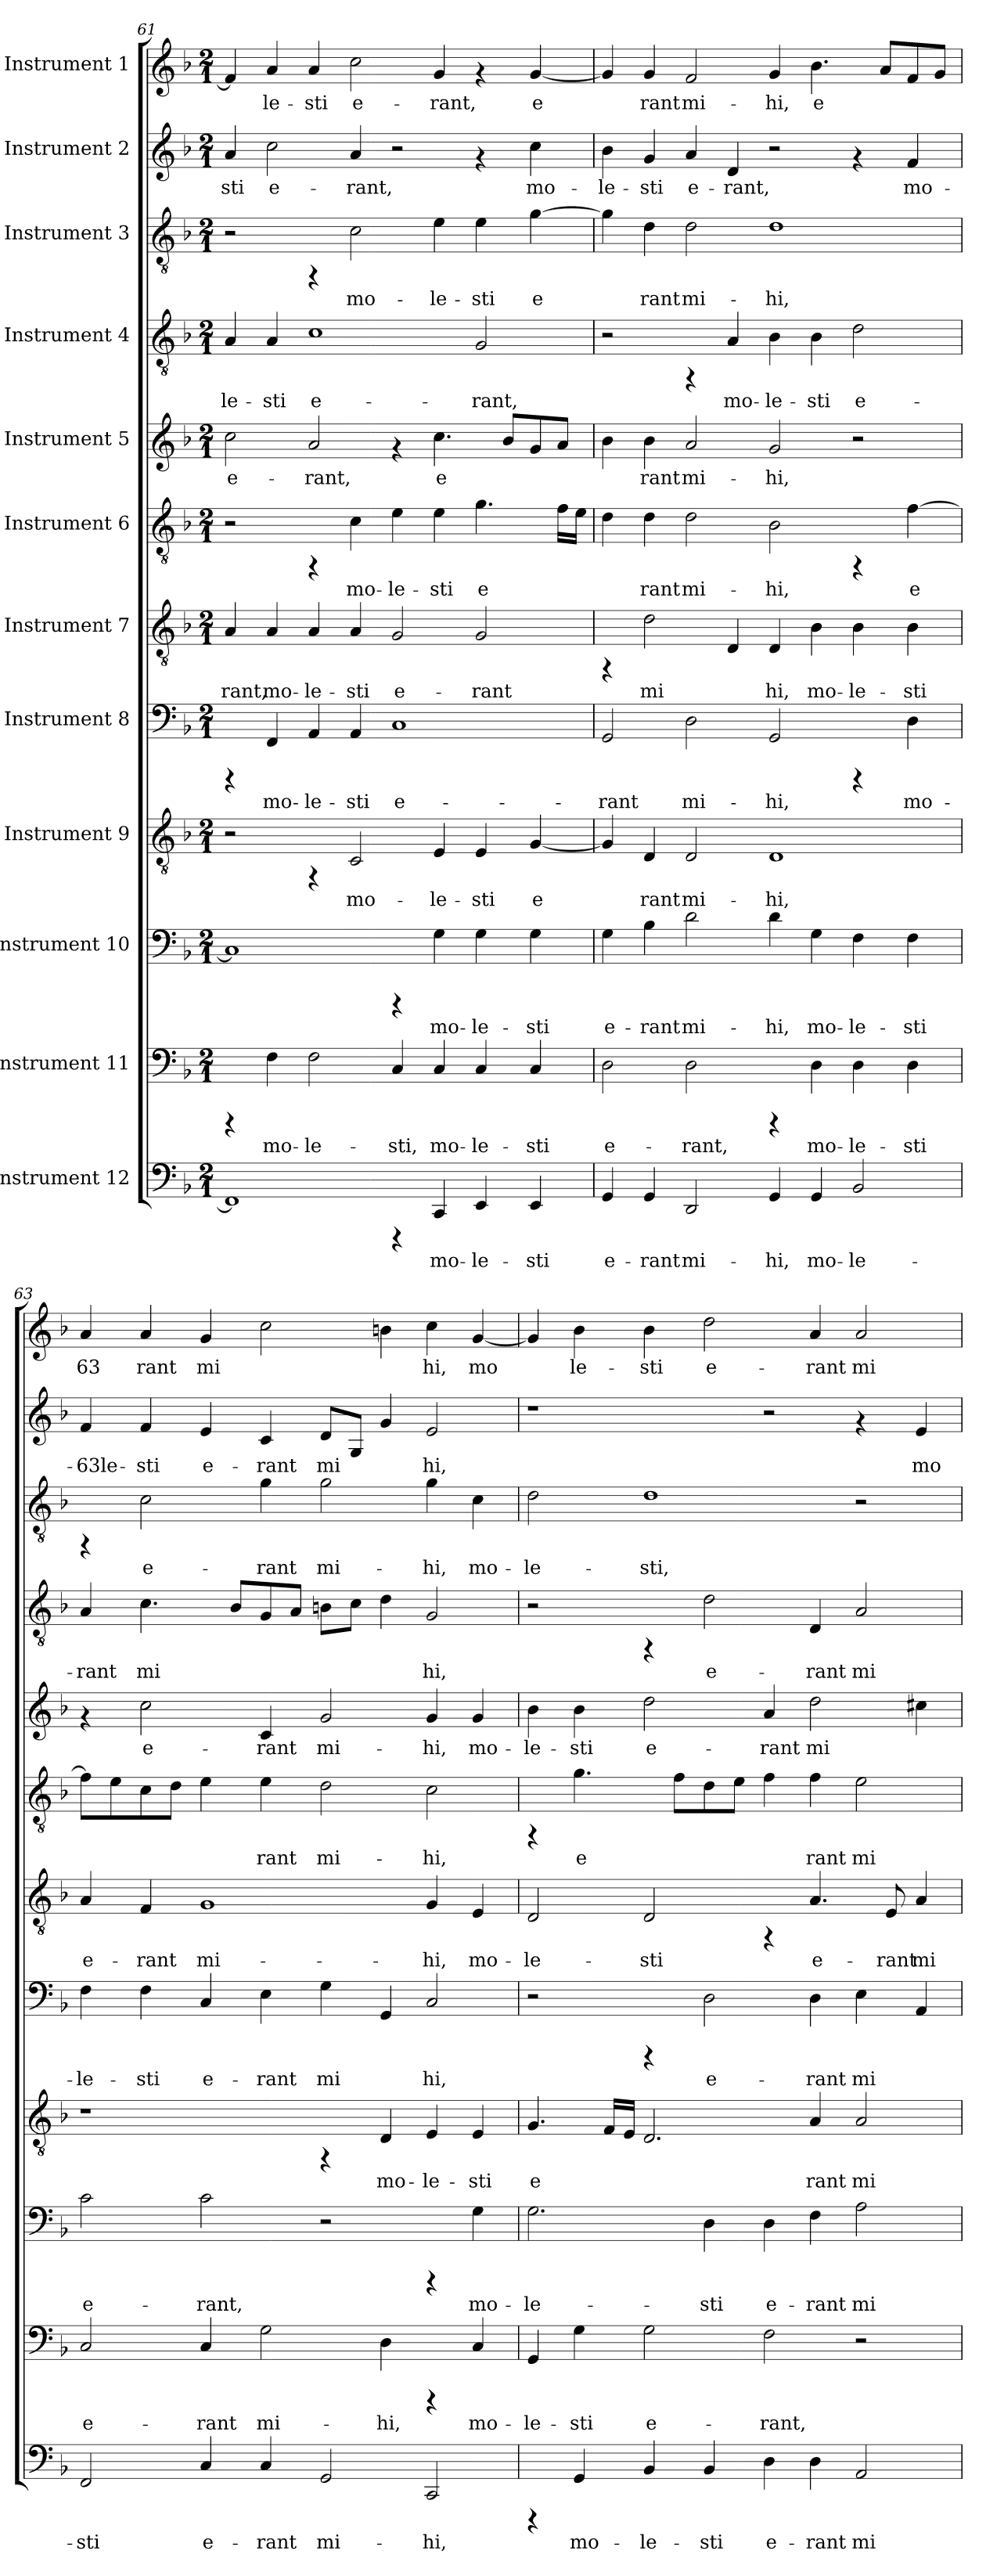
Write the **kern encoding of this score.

**kern	**text	**kern	**text	**kern	**text	**kern	**text	**kern	**text	**kern	**text	**kern	**text	**kern	**text	**kern	**text	**kern	**text	**kern	**text	**kern	**text
*part12	*part12	*part11	*part11	*part10	*part10	*part9	*part9	*part8	*part8	*part7	*part7	*part6	*part6	*part5	*part5	*part4	*part4	*part3	*part3	*part2	*part2	*part1	*part1
*staff12	*staff12	*staff11	*staff11	*staff10	*staff10	*staff9	*staff9	*staff8	*staff8	*staff7	*staff7	*staff6	*staff6	*staff5	*staff5	*staff4	*staff4	*staff3	*staff3	*staff2	*staff2	*staff1	*staff1
*I"Instrument 12	*	*I"Instrument 11	*	*I"Instrument 10	*	*I"Instrument 9	*	*I"Instrument 8	*	*I"Instrument 7	*	*I"Instrument 6	*	*I"Instrument 5	*	*I"Instrument 4	*	*I"Instrument 3	*	*I"Instrument 2	*	*I"Instrument 1	*
*clefF4	*	*clefF4	*	*clefF4	*	*clefGv2	*	*clefF4	*	*clefGv2	*	*clefGv2	*	*clefG2	*	*clefGv2	*	*clefGv2	*	*clefG2	*	*clefG2	*
*k[b-]	*	*k[b-]	*	*k[b-]	*	*k[b-]	*	*k[b-]	*	*k[b-]	*	*k[b-]	*	*k[b-]	*	*k[b-]	*	*k[b-]	*	*k[b-]	*	*k[b-]	*
*F:	*	*F:	*	*F:	*	*F:	*	*F:	*	*F:	*	*F:	*	*F:	*	*F:	*	*F:	*	*F:	*	*F:	*
*M2/1	*	*M2/1	*	*M2/1	*	*M2/1	*	*M2/1	*	*M2/1	*	*M2/1	*	*M2/1	*	*M2/1	*	*M2/1	*	*M2/1	*	*M2/1	*
=61	=61	=61	=61	=61	=61	=61	=61	=61	=61	=61	=61	=61	=61	=61	=61	=61	=61	=61	=61	=61	=61	=61	=61
!	!LO:LY:b:cj	!	!	!	!LO:LY:b:cj	!	!	!	!	!	!LO:LY:b:cj	!	!	!	!LO:LY:b:cj	!	!LO:LY:b:cj	!	!	!	!LO:LY:b:cj	!	!LO:LY:b:cj
1FF]	.	4rCCC	.	1C]	.	2r	.	4rCCC	.	4A/	-rant,	2r	.	2cc\	e-	4A/	-le-	2r	.	4a/	-sti	4f/]	--
!	!	!	!LO:LY:b:cj	!	!	!	!	!	!LO:LY:b:cj	!	!LO:LY:b:cj	!	!	!	!	!	!LO:LY:b:cj	!	!	!	!LO:LY:b:cj	!	!LO:LY:b:cj
.	.	4F\	mo-	.	.	.	.	4FF/	mo-	4A/	mo-	.	.	.	.	4A/	-sti	.	.	2cc\	e-	4a/	-le-
!	!	!	!LO:LY:b:cj	!	!	!	!	!	!LO:LY:b:cj	!	!LO:LY:b:cj	!	!	!	!LO:LY:b:cj	!	!LO:LY:b:cj	!	!	!	!	!	!LO:LY:b:cj
.	.	2F\	-le-	.	.	4rFF	.	4AA/	-le-	4A/	-le-	4rFF	.	2a/	-rant,	1c	e-	4rFF	.	.	.	4a/	-sti
!	!	!	!	!	!	!	!LO:LY:b:cj	!	!LO:LY:b:cj	!	!LO:LY:b:cj	!	!LO:LY:b:cj	!	!	!	!	!	!LO:LY:b:cj	!	!LO:LY:b:cj	!	!LO:LY:b:cj
.	.	.	.	.	.	2C/	mo-	4AA/	-sti	4A/	-sti	4c\	mo-	.	.	.	.	2c\	mo-	4a/	-rant,	2cc\	e-
!	!	!	!LO:LY:b:cj	!	!	!	!	!	!LO:LY:b:cj	!	!LO:LY:b:cj	!	!LO:LY:b:cj	!	!	!	!	!	!	!	!	!	!
4rCCC	.	4C/	-sti,	4rCCC	.	.	.	1C	e-	2G/	e-	4e\	-le-	4rf	.	.	.	.	.	2r	.	.	.
!	!LO:LY:b:cj	!	!LO:LY:b:cj	!	!LO:LY:b:cj	!	!LO:LY:b:cj	!	!	!	!	!	!LO:LY:b:cj	!	!LO:LY:b:cj	!	!	!	!LO:LY:b:cj	!	!	!	!LO:LY:b:cj
4CC/	mo-	4C/	mo-	4G\	mo-	4E/	-le-	.	.	.	.	4e\	-sti	4.cc\	e-	.	.	4e\	-le-	.	.	4g/	-rant,
!	!LO:LY:b:cj	!	!LO:LY:b:cj	!	!LO:LY:b:cj	!	!LO:LY:b:cj	!	!	!	!LO:LY:b:cj	!	!LO:LY:b:cj	!	!	!	!LO:LY:b:cj	!	!LO:LY:b:cj	!	!	!	!
4EE/	-le-	4C/	-le-	4G\	-le-	4E/	-sti	.	.	2G/	-rant	4.g\	e-	.	.	2G/	-rant,	4e\	-sti	4rf	.	4rf	.
!	!	!	!	!	!	!	!	!	!	!	!	!	!	!	!LO:LY:b:cj	!	!	!	!	!	!	!	!
.	.	.	.	.	.	.	.	.	.	.	.	.	.	8b-/L	--	.	.	.	.	.	.	.	.
!	!LO:LY:b:cj	!	!LO:LY:b:cj	!	!LO:LY:b:cj	!	!LO:LY:b:cj	!	!	!	!	!	!	!	!LO:LY:b:cj	!	!	!	!LO:LY:b:cj	!	!LO:LY:b:cj	!	!LO:LY:b:cj
4EE/	-sti	4C/	-sti	4G\	-sti	[<4G/	e-	.	.	.	.	.	.	8g/	--	.	.	[>4g\	e-	4cc\	mo-	[<4g/	e-
!	!	!	!	!	!	!	!	!	!	!	!	!	!LO:LY:b:cj	!	!LO:LY:b:cj	!	!	!	!	!	!	!	!
.	.	.	.	.	.	.	.	.	.	.	.	16f\L	--	8a/J	--	.	.	.	.	.	.	.	.
!	!	!	!	!	!	!	!	!	!	!	!	!	!LO:LY:b:cj	!	!	!	!	!	!	!	!	!	!
.	.	.	.	.	.	.	.	.	.	.	.	16e\J	--	.	.	.	.	.	.	.	.	.	.
=62	=62	=62	=62	=62	=62	=62	=62	=62	=62	=62	=62	=62	=62	=62	=62	=62	=62	=62	=62	=62	=62	=62	=62
!	!LO:LY:b:cj	!	!LO:LY:b:cj	!	!LO:LY:b:cj	!	!LO:LY:b:cj	!	!LO:LY:b:cj	!	!	!	!LO:LY:b:cj	!	!LO:LY:b:cj	!	!	!	!LO:LY:b:cj	!	!LO:LY:b:cj	!	!LO:LY:b:cj
4GG/	e-	2D\	e-	4G\	e-	4G/]	--	2GG/	-rant	4rFF	.	4d\	--	4b-\	--	2r	.	4g\]	--	4b-\	-le-	4g/]	--
!	!LO:LY:b:cj	!	!	!	!LO:LY:b:cj	!	!LO:LY:b:cj	!	!	!	!LO:LY:b:cj	!	!LO:LY:b:cj	!	!LO:LY:b:cj	!	!	!	!LO:LY:b:cj	!	!LO:LY:b:cj	!	!LO:LY:b:cj
4GG/	-rant	.	.	4B-\	-rant	4D/	-rant	.	.	2d\	mi-	4d\	-rant	4b-\	-rant	.	.	4d\	-rant	4g/	-sti	4g/	-rant
!	!LO:LY:b:cj	!	!LO:LY:b:cj	!	!LO:LY:b:cj	!	!LO:LY:b:cj	!	!LO:LY:b:cj	!	!	!	!LO:LY:b:cj	!	!LO:LY:b:cj	!	!	!	!LO:LY:b:cj	!	!LO:LY:b:cj	!	!LO:LY:b:cj
2DD/	mi-	2D\	-rant,	2d\	mi-	2D/	mi-	2D\	mi-	.	.	2d\	mi-	2a/	mi-	4rFF	.	2d\	mi-	4a/	e-	2f/	mi-
!	!	!	!	!	!	!	!	!	!	!	!LO:LY:b:cj	!	!	!	!	!	!LO:LY:b:cj	!	!	!	!LO:LY:b:cj	!	!
.	.	.	.	.	.	.	.	.	.	4D/	--	.	.	.	.	4A/	mo-	.	.	4d/	-rant,	.	.
!	!LO:LY:b:cj	!	!	!	!LO:LY:b:cj	!	!LO:LY:b:cj	!	!LO:LY:b:cj	!	!LO:LY:b:cj	!	!LO:LY:b:cj	!	!LO:LY:b:cj	!	!LO:LY:b:cj	!	!LO:LY:b:cj	!	!	!	!LO:LY:b:cj
4GG/	-hi,	4rCCC	.	4d\	-hi,	1D	-hi,	2GG/	-hi,	4D/	-hi,	2B-\	-hi,	2g/	-hi,	4B-\	-le-	1d	-hi,	2r	.	4g/	-hi,
!	!LO:LY:b:cj	!	!LO:LY:b:cj	!	!LO:LY:b:cj	!	!	!	!	!	!LO:LY:b:cj	!	!	!	!	!	!LO:LY:b:cj	!	!	!	!	!	!LO:LY:b:cj
4GG/	mo-	4D\	mo-	4G\	mo-	.	.	.	.	4B-\	mo-	.	.	.	.	4B-\	-sti	.	.	.	.	4.b-\	e-
!	!LO:LY:b:cj	!	!LO:LY:b:cj	!	!LO:LY:b:cj	!	!	!	!	!	!LO:LY:b:cj	!	!	!	!	!	!LO:LY:b:cj	!	!	!	!	!	!
2BB-/	-le-	4D\	-le-	4F\	-le-	.	.	4rCCC	.	4B-\	-le-	4rFF	.	2r	.	2d\	e-	.	.	4rf	.	.	.
!	!	!	!	!	!	!	!	!	!	!	!	!	!	!	!	!	!	!	!	!	!	!	!LO:LY:b:cj
.	.	.	.	.	.	.	.	.	.	.	.	.	.	.	.	.	.	.	.	.	.	8a/L	--
!	!	!	!LO:LY:b:cj	!	!LO:LY:b:cj	!	!	!	!LO:LY:b:cj	!	!LO:LY:b:cj	!	!LO:LY:b:cj	!	!	!	!	!	!	!	!LO:LY:b:cj	!	!LO:LY:b:cj
.	.	4D\	-sti	4F\	-sti	.	.	4D\	mo-	4B-\	-sti	[>4f\	e-	.	.	.	.	.	.	4f/	mo-	8f/	--
!	!	!	!	!	!	!	!	!	!	!	!	!	!	!	!	!	!	!	!	!	!	!	!LO:LY:b:cj
.	.	.	.	.	.	.	.	.	.	.	.	.	.	.	.	.	.	.	.	.	.	8g/J	--
!!LO:PB:g=z
=63	=63	=63	=63	=63	=63	=63	=63	=63	=63	=63	=63	=63	=63	=63	=63	=63	=63	=63	=63	=63	=63	=63	=63
!	!LO:LY:b:cj	!	!LO:LY:b:cj	!	!LO:LY:b:cj	!	!	!	!LO:LY:b:cj	!	!LO:LY:b:cj	!	!LO:LY:b:cj	!	!	!	!LO:LY:b:cj	!	!	!	!LO:LY:b:cj	!	!LO:LY:b:cj
2FF/	-sti	2C/	e-	2c\	e-	1r	.	4F\	-le-	4A/	e-	8f\L]	--	4rf	.	4A/	-rant	4rFF	.	4f/	-63le-	4a/	-63
!	!	!	!	!	!	!	!	!	!	!	!	!	!LO:LY:b:cj	!	!	!	!	!	!	!	!	!	!
.	.	.	.	.	.	.	.	.	.	.	.	8e\	--	.	.	.	.	.	.	.	.	.	.
!	!	!	!	!	!	!	!	!	!LO:LY:b:cj	!	!LO:LY:b:cj	!	!LO:LY:b:cj	!	!LO:LY:b:cj	!	!LO:LY:b:cj	!	!LO:LY:b:cj	!	!LO:LY:b:cj	!	!LO:LY:b:cj
.	.	.	.	.	.	.	.	4F\	-sti	4F/	-rant	8c\	--	2cc\	e-	4.c\	mi-	2c\	e-	4f/	-sti	4a/	rant
!	!	!	!	!	!	!	!	!	!	!	!	!	!LO:LY:b:cj	!	!	!	!	!	!	!	!	!	!
.	.	.	.	.	.	.	.	.	.	.	.	8d\J	--	.	.	.	.	.	.	.	.	.	.
!	!LO:LY:b:cj	!	!LO:LY:b:cj	!	!LO:LY:b:cj	!	!	!	!LO:LY:b:cj	!	!LO:LY:b:cj	!	!LO:LY:b:cj	!	!	!	!	!	!	!	!LO:LY:b:cj	!	!LO:LY:b:cj
4C/	e-	4C/	-rant	2c\	-rant,	.	.	4C/	e-	1G	mi-	4e\	--	.	.	.	.	.	.	4e/	e-	4g/	mi-
!	!	!	!	!	!	!	!	!	!	!	!	!	!	!	!	!	!LO:LY:b:cj	!	!	!	!	!	!
.	.	.	.	.	.	.	.	.	.	.	.	.	.	.	.	8B-/L	--	.	.	.	.	.	.
!	!LO:LY:b:cj	!	!LO:LY:b:cj	!	!	!	!	!	!LO:LY:b:cj	!	!	!	!LO:LY:b:cj	!	!LO:LY:b:cj	!	!LO:LY:b:cj	!	!LO:LY:b:cj	!	!LO:LY:b:cj	!	!LO:LY:b:cj
4C/	-rant	2G\	mi-	.	.	.	.	4E\	-rant	.	.	4e\	-rant	4c/	-rant	8G/	--	4g\	-rant	4c/	-rant	2cc\	--
!	!	!	!	!	!	!	!	!	!	!	!	!	!	!	!	!	!LO:LY:b:cj	!	!	!	!	!	!
.	.	.	.	.	.	.	.	.	.	.	.	.	.	.	.	8A/J	--	.	.	.	.	.	.
!	!LO:LY:b:cj	!	!	!	!	!	!	!	!LO:LY:b:cj	!	!	!	!LO:LY:b:cj	!	!LO:LY:b:cj	!	!LO:LY:b:cj	!	!LO:LY:b:cj	!	!LO:LY:b:cj	!	!
2GG/	mi-	.	.	2r	.	4rFF	.	4G\	mi-	.	.	2d\	mi-	2g/	mi-	8Bn\L	--	2g\	mi-	8d/L	mi-	.	.
!	!	!	!	!	!	!	!	!	!	!	!	!	!	!	!	!	!LO:LY:b:cj	!	!	!	!LO:LY:b:cj	!	!
.	.	.	.	.	.	.	.	.	.	.	.	.	.	.	.	8c\J	--	.	.	8G/J	--	.	.
!	!	!	!LO:LY:b:cj	!	!	!	!LO:LY:b:cj	!	!LO:LY:b:cj	!	!	!	!	!	!	!	!LO:LY:b:cj	!	!	!	!LO:LY:b:cj	!	!LO:LY:b:cj
.	.	4D\	-hi,	.	.	4D/	mo-	4GG/	--	.	.	.	.	.	.	4d\	--	.	.	4g/	--	4bn\	--
!	!LO:LY:b:cj	!	!	!	!	!	!LO:LY:b:cj	!	!LO:LY:b:cj	!	!LO:LY:b:cj	!	!LO:LY:b:cj	!	!LO:LY:b:cj	!	!LO:LY:b:cj	!	!LO:LY:b:cj	!	!LO:LY:b:cj	!	!LO:LY:b:cj
2CC/	-hi,	4rCCC	.	4rCCC	.	4E/	-le-	2C/	-hi,	4G/	-hi,	2c\	-hi,	4g/	-hi,	2G/	-hi,	4g\	-hi,	2e/	-hi,	4cc\	-hi,
!	!	!	!LO:LY:b:cj	!	!LO:LY:b:cj	!	!LO:LY:b:cj	!	!	!	!LO:LY:b:cj	!	!	!	!LO:LY:b:cj	!	!	!	!LO:LY:b:cj	!	!	!	!LO:LY:b:cj
.	.	4C/	mo-	4G\	mo-	4E/	-sti	.	.	4E/	mo-	.	.	4g/	mo-	.	.	4c\	mo-	.	.	[<4g/	mo-
=64	=64	=64	=64	=64	=64	=64	=64	=64	=64	=64	=64	=64	=64	=64	=64	=64	=64	=64	=64	=64	=64	=64	=64
!	!	!	!LO:LY:b:cj	!	!LO:LY:b:cj	!	!LO:LY:b:cj	!	!	!	!LO:LY:b:cj	!	!	!	!LO:LY:b:cj	!	!	!	!LO:LY:b:cj	!	!	!	!LO:LY:b:cj
4rCCC	.	4GG/	-le-	2.G\	-le-	4.G/	e-	2r	.	2D/	-le-	4rFF	.	4b-\	-le-	2r	.	2d\	-le-	1r	.	4g/]	--
!	!LO:LY:b:cj	!	!LO:LY:b:cj	!	!	!	!	!	!	!	!	!	!LO:LY:b:cj	!	!LO:LY:b:cj	!	!	!	!	!	!	!	!LO:LY:b:cj
4GG/	mo-	4G\	-sti	.	.	.	.	.	.	.	.	4.g\	e-	4b-\	-sti	.	.	.	.	.	.	4b-\	-le-
!	!	!	!	!	!	!	!LO:LY:b:cj	!	!	!	!	!	!	!	!	!	!	!	!	!	!	!	!
.	.	.	.	.	.	16F/L	--	.	.	.	.	.	.	.	.	.	.	.	.	.	.	.	.
!	!	!	!	!	!	!	!LO:LY:b:cj	!	!	!	!	!	!	!	!	!	!	!	!	!	!	!	!
.	.	.	.	.	.	16E/J	--	.	.	.	.	.	.	.	.	.	.	.	.	.	.	.	.
!	!LO:LY:b:cj	!	!LO:LY:b:cj	!	!	!	!LO:LY:b:cj	!	!	!	!LO:LY:b:cj	!	!	!	!LO:LY:b:cj	!	!	!	!LO:LY:b:cj	!	!	!	!LO:LY:b:cj
4BB-/	-le-	2G\	e-	.	.	2.D/	--	4rCCC	.	2D/	-sti	.	.	2dd\	e-	4rFF	.	1d	-sti,	.	.	4b-\	-sti
!	!	!	!	!	!	!	!	!	!	!	!	!	!LO:LY:b:cj	!	!	!	!	!	!	!	!	!	!
.	.	.	.	.	.	.	.	.	.	.	.	8f\L	--	.	.	.	.	.	.	.	.	.	.
!	!LO:LY:b:cj	!	!	!	!LO:LY:b:cj	!	!	!	!LO:LY:b:cj	!	!	!	!LO:LY:b:cj	!	!	!	!LO:LY:b:cj	!	!	!	!	!	!LO:LY:b:cj
4BB-/	-sti	.	.	4D\	-sti	.	.	2D\	e-	.	.	8d\	--	.	.	2d\	e-	.	.	.	.	2dd\	e-
!	!	!	!	!	!	!	!	!	!	!	!	!	!LO:LY:b:cj	!	!	!	!	!	!	!	!	!	!
.	.	.	.	.	.	.	.	.	.	.	.	8e\J	--	.	.	.	.	.	.	.	.	.	.
!	!LO:LY:b:cj	!	!LO:LY:b:cj	!	!LO:LY:b:cj	!	!	!	!	!	!	!	!LO:LY:b:cj	!	!LO:LY:b:cj	!	!	!	!	!	!	!	!
4D\	e-	2F\	-rant,	4D\	e-	.	.	.	.	4rFF	.	4f\	--	4a/	-rant	.	.	.	.	2r	.	.	.
!	!LO:LY:b:cj	!	!	!	!LO:LY:b:cj	!	!LO:LY:b:cj	!	!LO:LY:b:cj	!	!LO:LY:b:cj	!	!LO:LY:b:cj	!	!LO:LY:b:cj	!	!LO:LY:b:cj	!	!	!	!	!	!LO:LY:b:cj
4D\	-rant	.	.	4F\	-rant	4A/	-rant	4D\	-rant	4.A/	e-	4f\	-rant	2dd\	mi-	4D/	-rant	.	.	.	.	4a/	-rant
!	!LO:LY:b:cj	!	!	!	!LO:LY:b:cj	!	!LO:LY:b:cj	!	!LO:LY:b:cj	!	!	!	!LO:LY:b:cj	!	!	!	!LO:LY:b:cj	!	!	!	!	!	!LO:LY:b:cj
2AA/	mi-	2r	.	2A\	mi-	2A/	mi-	4E\	mi-	.	.	2e\	mi-	.	.	2A/	mi-	2r	.	4rf	.	2a/	mi-
!	!	!	!	!	!	!	!	!	!	!	!LO:LY:b:cj	!	!	!	!	!	!	!	!	!	!	!	!
.	.	.	.	.	.	.	.	.	.	8E/	-rant	.	.	.	.	.	.	.	.	.	.	.	.
!	!	!	!	!	!	!	!	!	!LO:LY:b:cj	!	!LO:LY:b:cj	!	!	!	!LO:LY:b:cj	!	!	!	!	!	!LO:LY:b:cj	!	!
.	.	.	.	.	.	.	.	4AA/	--	4A/	mi-	.	.	4cc#X\	--	.	.	.	.	4e/	mo-	.	.
=	=	=	=	=	=	=	=	=	=	=	=	=	=	=	=	=	=	=	=	=	=	=	=
*-	*-	*-	*-	*-	*-	*-	*-	*-	*-	*-	*-	*-	*-	*-	*-	*-	*-	*-	*-	*-	*-	*-	*-
